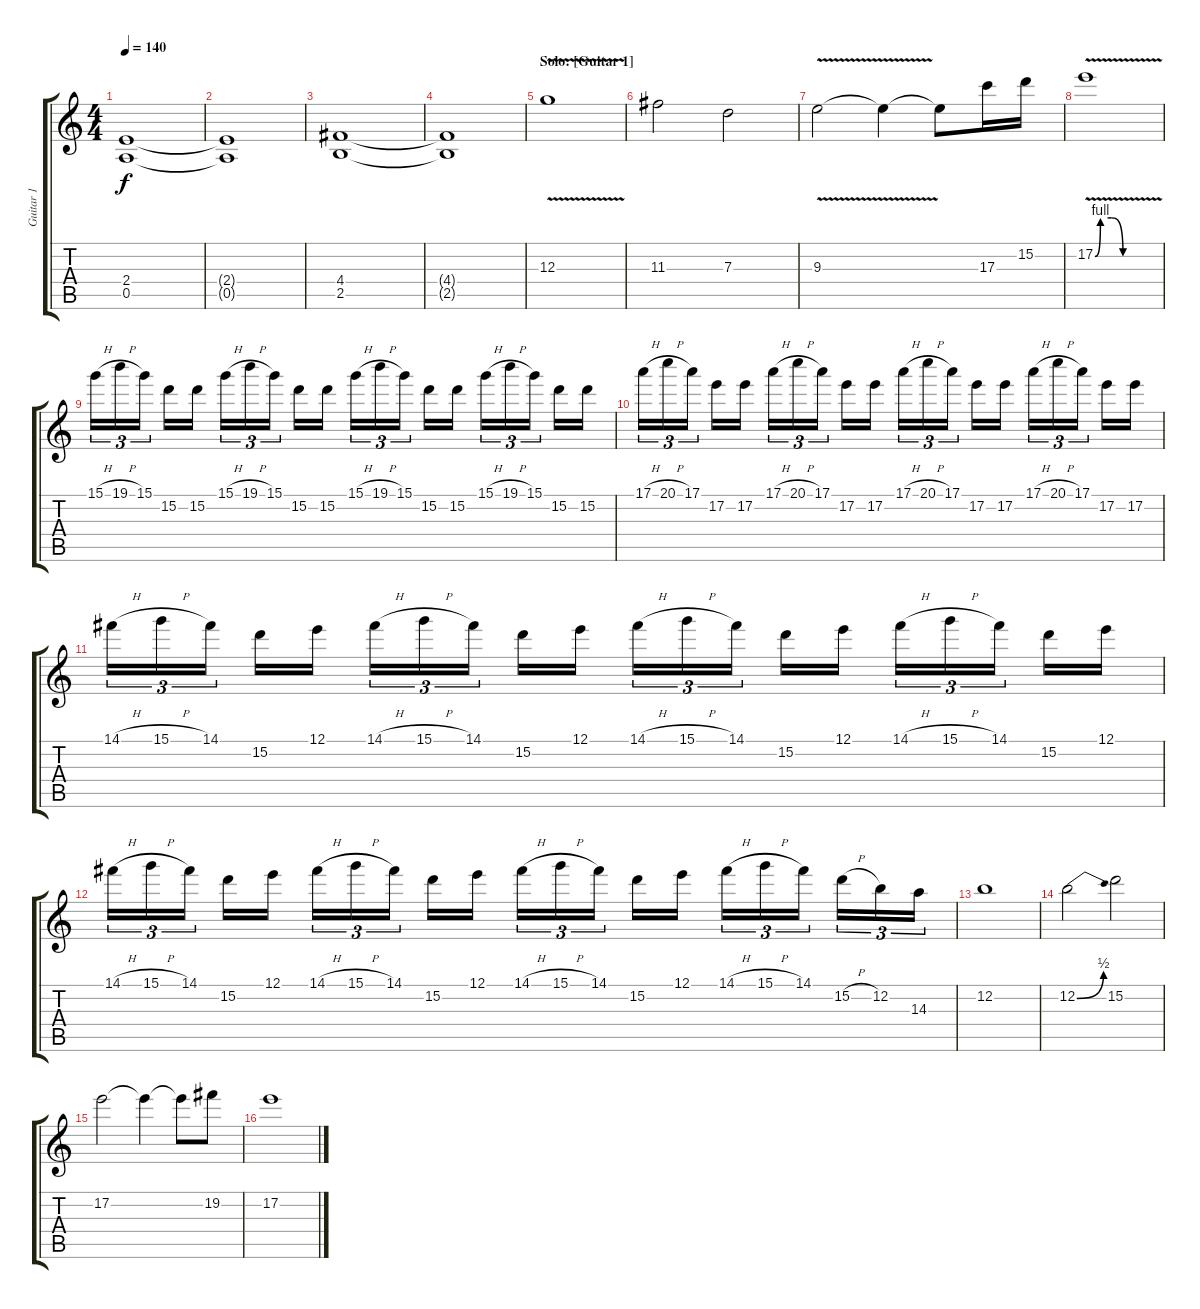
\track ("Guitar 1" "Guitar 1") {instrument overdrivenguitar}
\staff {score tabs}
\tuning (E4 B3 G3 D3 A2 E2) {hide}
\ts (4 4)
\tempo 140
\clef g2
\ks c
(2.4 0.5).1{dy f} |
(2.4{t} 0.5{t}).1 |
(4.4 2.5).1 |
(4.4{t} 2.5{t}).1 |
\section ("" "Solo: [Guitar 1]")
12.3{v}.1 |
11.3.2 7.3.2 |
9.3{v}.2 9.3{t}.4 9.3{t}.8 17.3.16 15.2.16 |
17.2{be (custom 0 0 5 4 15 4 26 0 45 0 60 0) v}.1 |
15.1{h}.16{tu (3 2)} 19.1{h}.16{tu (3 2)} 15.1.16{tu (3 2)} 15.2.16 15.2.16 15.1{h}.16{tu (3 2)} 19.1{h}.16{tu (3 2)} 15.1.16{tu (3 2)} 15.2.16 15.2.16 15.1{h}.16{tu (3 2)} 19.1{h}.16{tu (3 2)} 15.1.16{tu (3 2)} 15.2.16 15.2.16 15.1{h}.16{tu (3 2)} 19.1{h}.16{tu (3 2)} 15.1.16{tu (3 2)} 15.2.16 15.2.16 |
17.1{h}.16{tu (3 2)} 20.1{h}.16{tu (3 2)} 17.1.16{tu (3 2)} 17.2.16 17.2.16 17.1{h}.16{tu (3 2)} 20.1{h}.16{tu (3 2)} 17.1.16{tu (3 2)} 17.2.16 17.2.16 17.1{h}.16{tu (3 2)} 20.1{h}.16{tu (3 2)} 17.1.16{tu (3 2)} 17.2.16 17.2.16 17.1{h}.16{tu (3 2)} 20.1{h}.16{tu (3 2)} 17.1.16{tu (3 2)} 17.2.16 17.2.16 |
14.1{h}.16{tu (3 2)} 15.1{h}.16{tu (3 2)} 14.1.16{tu (3 2)} 15.2.16 12.1.16 14.1{h}.16{tu (3 2)} 15.1{h}.16{tu (3 2)} 14.1.16{tu (3 2)} 15.2.16 12.1.16 14.1{h}.16{tu (3 2)} 15.1{h}.16{tu (3 2)} 14.1.16{tu (3 2)} 15.2.16 12.1.16 14.1{h}.16{tu (3 2)} 15.1{h}.16{tu (3 2)} 14.1.16{tu (3 2)} 15.2.16 12.1.16 |
14.1{h}.16{tu (3 2)} 15.1{h}.16{tu (3 2)} 14.1.16{tu (3 2)} 15.2.16 12.1.16 14.1{h}.16{tu (3 2)} 15.1{h}.16{tu (3 2)} 14.1.16{tu (3 2)} 15.2.16 12.1.16 14.1{h}.16{tu (3 2)} 15.1{h}.16{tu (3 2)} 14.1.16{tu (3 2)} 15.2.16 12.1.16 14.1{h}.16{tu (3 2)} 15.1{h}.16{tu (3 2)} 14.1.16{tu (3 2)} 15.2{h}.16{tu (3 2)} 12.2.16{tu (3 2)} 14.3.16{tu (3 2)} |
12.2.1 |
12.2{be (bend 0 0 60 2)}.2 15.2.2 |
17.2.2 17.2{t}.4 17.2{t}.8 19.2.8 |
17.2.1
